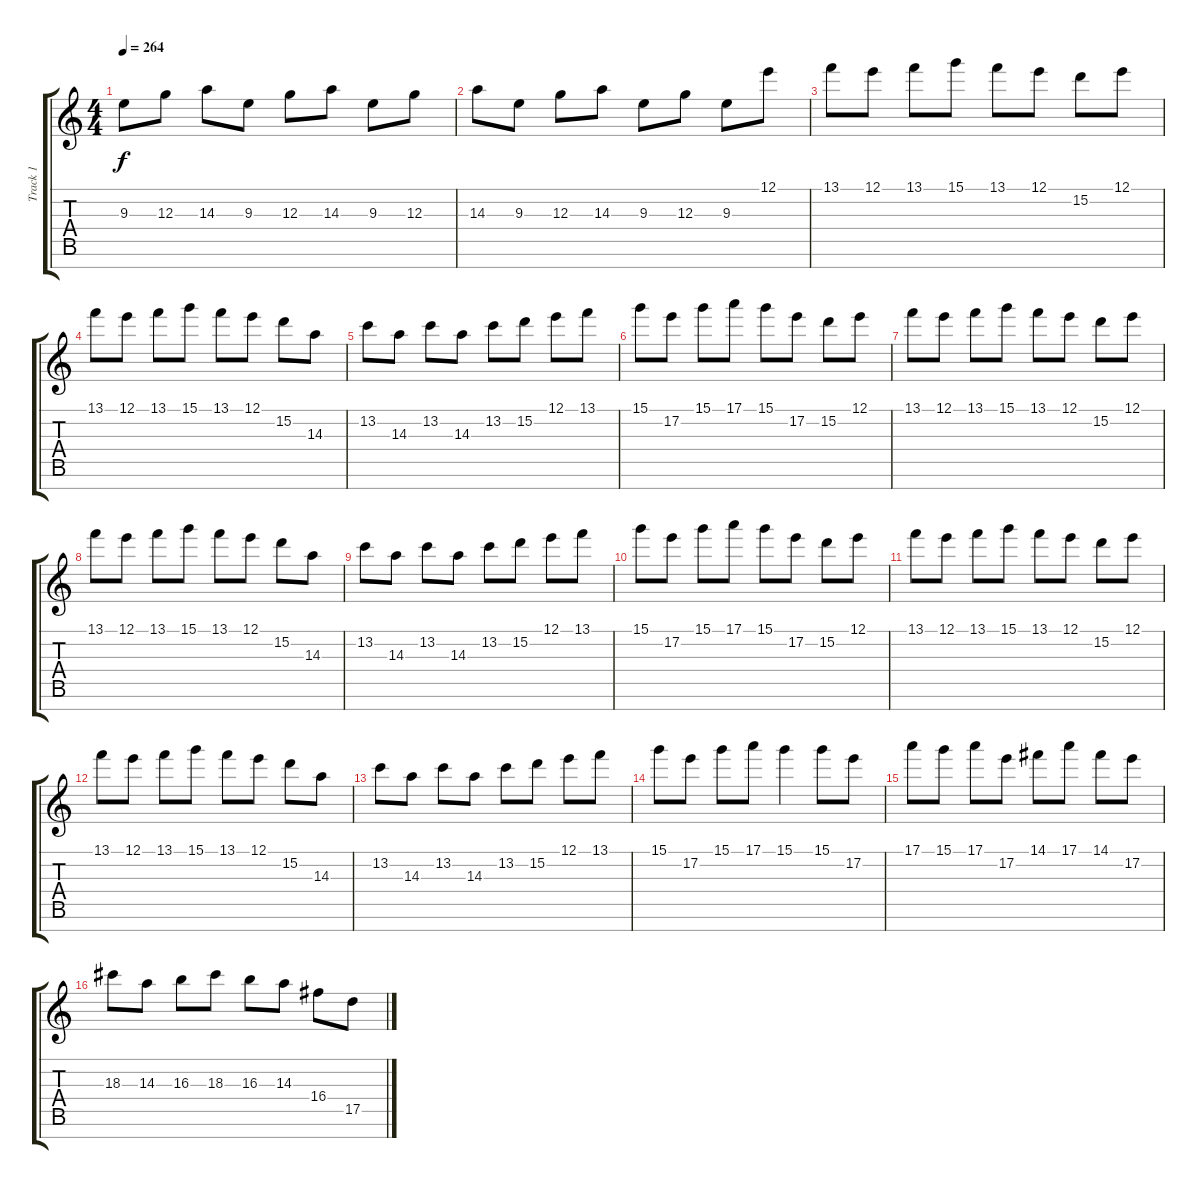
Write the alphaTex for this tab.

\track ("Track 1" "Track 1") {instrument distortionguitar}
\staff {score tabs}
\tuning (E4 B3 G3 D3 A2 E2 B1) {hide}
\ts (4 4)
\tempo 264
\clef g2
\ks c
9.3.8{dy f} 12.3.8 14.3.8 9.3.8 12.3.8 14.3.8 9.3.8 12.3.8 |
14.3.8 9.3.8 12.3.8 14.3.8 9.3.8 12.3.8 9.3.8 12.1.8 |
13.1.8 12.1.8 13.1.8 15.1.8 13.1.8 12.1.8 15.2.8 12.1.8 |
13.1.8 12.1.8 13.1.8 15.1.8 13.1.8 12.1.8 15.2.8 14.3.8 |
13.2.8 14.3.8 13.2.8 14.3.8 13.2.8 15.2.8 12.1.8 13.1.8 |
15.1.8 17.2.8 15.1.8 17.1.8 15.1.8 17.2.8 15.2.8 12.1.8 |
13.1.8 12.1.8 13.1.8 15.1.8 13.1.8 12.1.8 15.2.8 12.1.8 |
13.1.8 12.1.8 13.1.8 15.1.8 13.1.8 12.1.8 15.2.8 14.3.8 |
13.2.8 14.3.8 13.2.8 14.3.8 13.2.8 15.2.8 12.1.8 13.1.8 |
15.1.8 17.2.8 15.1.8 17.1.8 15.1.8 17.2.8 15.2.8 12.1.8 |
13.1.8 12.1.8 13.1.8 15.1.8 13.1.8 12.1.8 15.2.8 12.1.8 |
13.1.8 12.1.8 13.1.8 15.1.8 13.1.8 12.1.8 15.2.8 14.3.8 |
13.2.8 14.3.8 13.2.8 14.3.8 13.2.8 15.2.8 12.1.8 13.1.8 |
15.1.8 17.2.8 15.1.8 17.1.8 15.1.4 15.1.8 17.2.8 |
17.1.8 15.1.8 17.1.8 17.2.8 14.1.8 17.1.8 14.1.8 17.2.8 |
18.3.8 14.3.8 16.3.8 18.3.8 16.3.8 14.3.8 16.4.8 17.5.8
